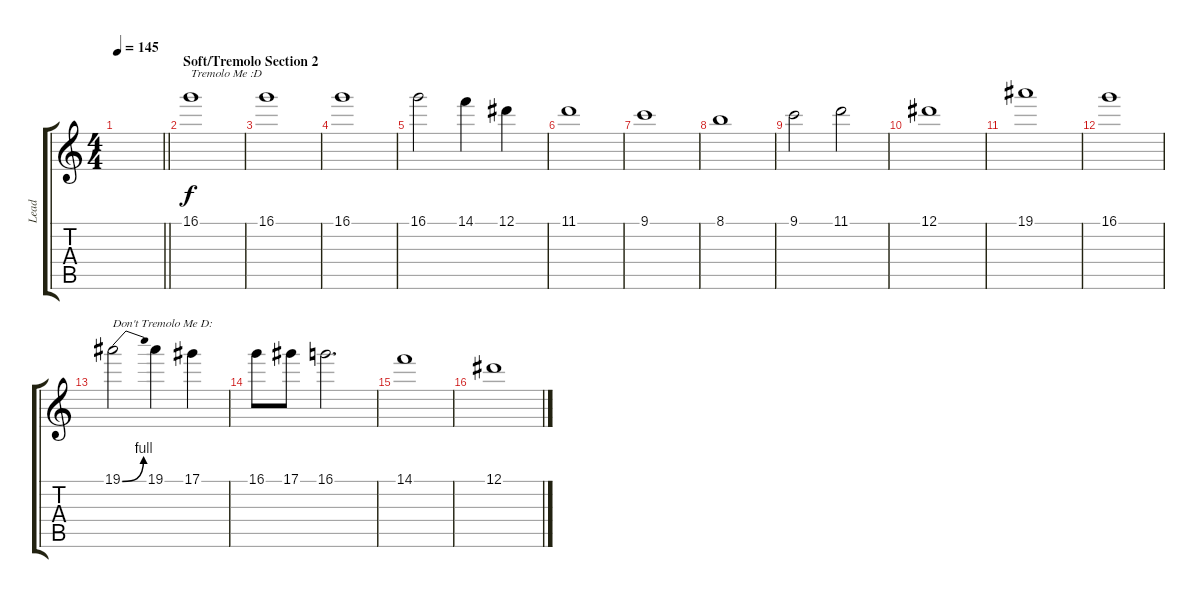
\track ("Lead" "Lead") {instrument overdrivenguitar}
\staff {score tabs}
\tuning (Eb4 Bb3 Gb3 Db3 Ab2 Db2) {hide}
\ts (4 4)
\tempo 145
\clef g2
\barLineRight lightlight
\ks c
|
\section ("" "Soft/Tremolo Section 2")
16.1.1{txt "Tremolo Me :D"} |
16.1.1 |
16.1.1 |
16.1.2 14.1.4 12.1.4 |
11.1.1 |
9.1.1 |
8.1.1 |
9.1.2 11.1.2 |
12.1.1 |
19.1.1 |
16.1.1 |
19.1{be (bend 0 0 60 4)}.2{txt "Don't Tremolo Me D:"} 19.1.4 17.1.4 |
16.1.8 17.1.8 16.1.2{d} |
14.1.1 |
12.1.1
